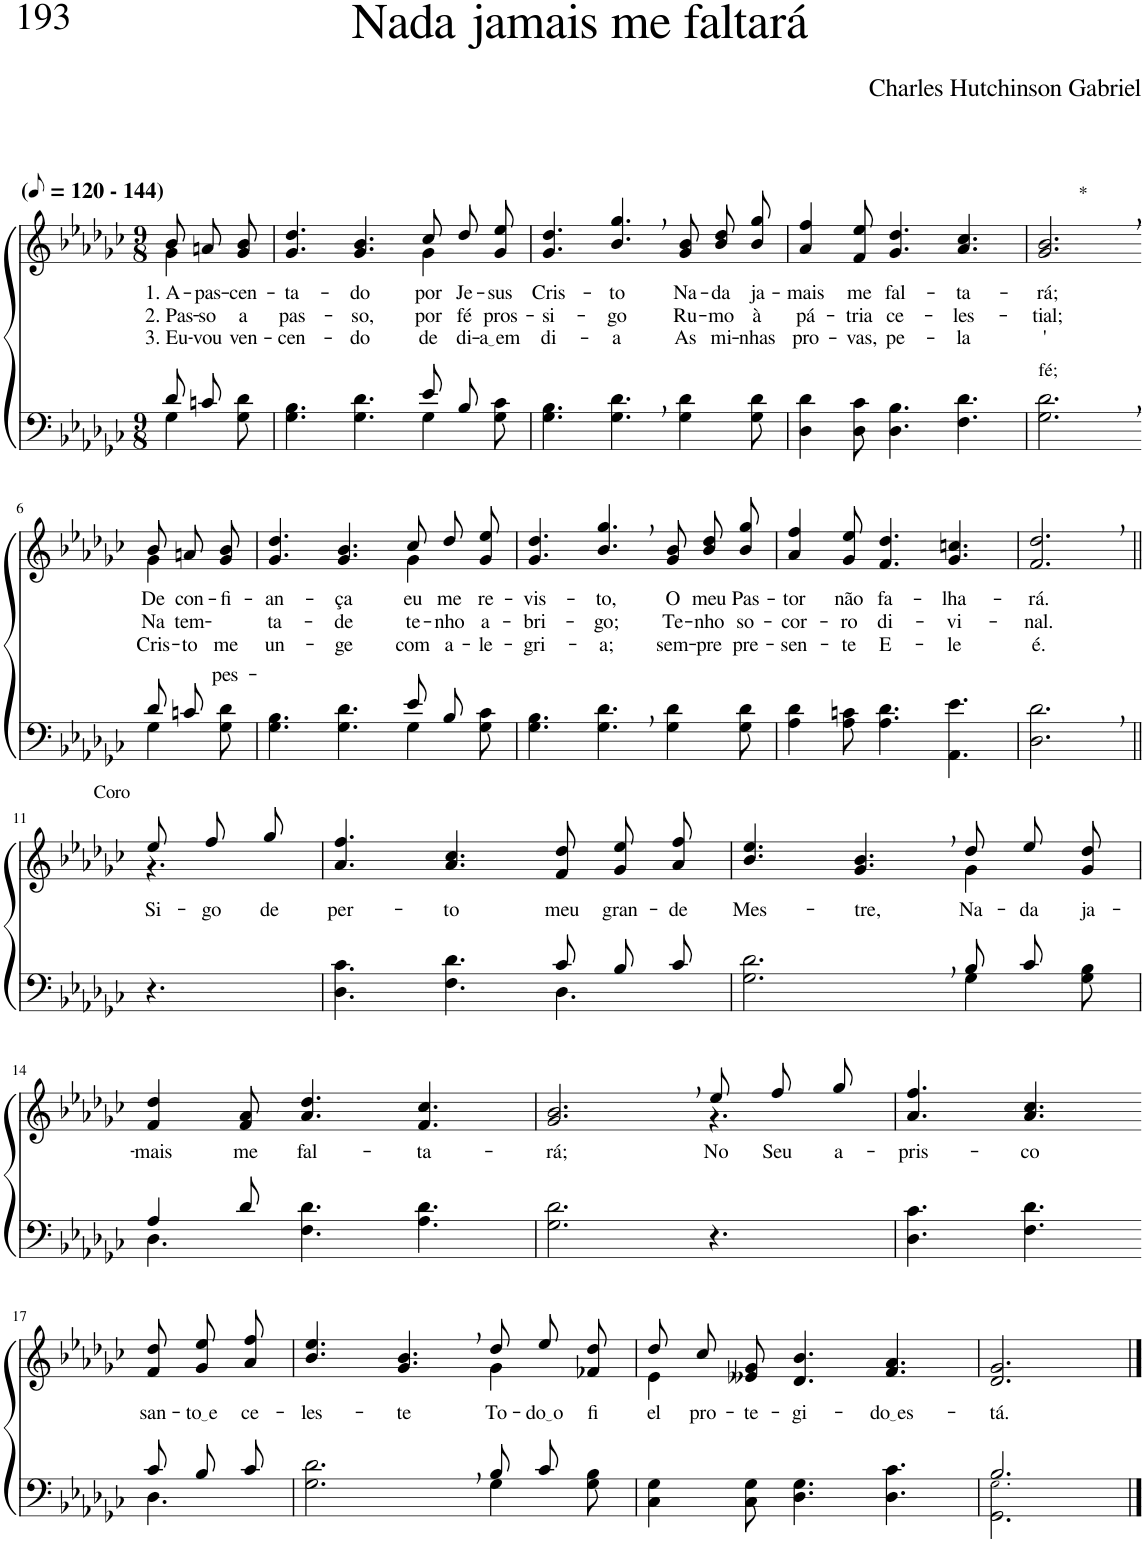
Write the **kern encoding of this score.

**kern	**kern	**text	**text	**text
*part2	*part1	*part1	*part1	*part1
*staff2	*staff1	*staff1	*staff1	*staff1
*I"Parte III e IV	*I"Parte I e II	*	*	*
*clefF4	*clefG2	*	*	*
*Trd2c3	*Trd2c3	*	*	*
*k[b-e-a-d-g-c-]	*k[b-e-a-d-g-c-]	*	*	*
*M9/8	*M9/8	*	*	*
*MM60	*MM60	*	*	*
=1	=1	=1	=1	=1
*^	*^	*	*	*
!	!	!LO:TX:a:B:t=(	!	!	!	!
!	!	!LO:TX:a:B:t=- 144)	!	!	!	!
!	!	!	!	!LO:LY:b	!LO:LY:b	!LO:LY:b
8d-/L	4G-\	8b-\L	4g-\	1. A-	2. Pas-	3. Eu-
!	!	!	!	!LO:LY:b	!LO:LY:b	!LO:LY:b
8cn/J	.	8an\	.	-pas-	-so	-vou
!	!	!	!	!LO:LY:b	!LO:LY:b	!LO:LY:b
8ryy	8G-\ 8d-\	8g-\ 8b-\J	8ryy	-cen-	a	ven-
=2	=2	=2	=2	=2	=2	=2
!	!	!	!	!LO:LY:b	!LO:LY:b	!LO:LY:b
2.ryy	4.G-\ 4.B-\	4.g-/ 4.dd-/	2.ryy	-ta-	pas-	-cen-
!	!	!	!	!LO:LY:b	!LO:LY:b	!LO:LY:b
.	4.G-\ 4.d-\	4.g-/ 4.b-/	.	-do	-so,	-do
!	!	!	!	!LO:LY:b	!LO:LY:b	!LO:LY:b
8e-/L	4G-\	8cc-\L	4g-\	por	por	de
!	!	!	!	!LO:LY:b	!LO:LY:b	!LO:LY:b
8B-/J	.	8dd-\	.	Je-	fé	di-
!	!	!	!	!LO:LY:b	!LO:LY:b	!LO:LY:b
8ryy	8G-\ 8c-\	8g-\ 8ee-\J	8ryy	-sus	pros-	a em
=3	=3	=3	=3	=3	=3	=3
!	!	!	!	!LO:LY:b	!LO:LY:b	!LO:LY:b
*v	*v	*	*	*	*	*
*	*v	*v	*	*	*
4.G-\ 4.B-\	4.g-/ 4.dd-/	Cris-	-si-	di-
!	!	!LO:LY:b	!LO:LY:b	!LO:LY:b
4.G-\, 4.d-\,	4.b-/, 4.gg-/,	-to	-go	-a
!	!	!LO:LY:b	!LO:LY:b	!LO:LY:b
4G-\ 4d-\	8g-\ 8b-\L	Na-	Ru-	As
!	!	!LO:LY:b	!LO:LY:b	!LO:LY:b
.	8b-\ 8dd-\	-da	-mo	mi-
!	!	!LO:LY:b	!LO:LY:b	!LO:LY:b
8G-\ 8d-\	8b-\ 8gg-\J	ja-	à	-nhas
=4	=4	=4	=4	=4
!	!	!LO:LY:b	!LO:LY:b	!LO:LY:b
4D-\ 4d-\	4a-/ 4ff/	-mais	pá-	pro-
!	!	!LO:LY:b	!LO:LY:b	!LO:LY:b
8D-\ 8c-\	8f/ 8ee-/	me	-tria	-vas,
!	!	!LO:LY:b	!LO:LY:b	!LO:LY:b
4.D-\ 4.B-\	4.g-/ 4.dd-/	fal-	ce-	pe-
!	!	!LO:LY:b	!LO:LY:b	!LO:LY:b
4.F\ 4.d-\	4.a-/ 4.cc-/	-ta-	-les-	-la
=5	=5	=5	=5	=5
!	!LO:TX:a:t=*	!	!	!
!LO:TX:a:t=fé;	!	!	!	!
!	!	!LO:LY:b	!LO:LY:b	!LO:LY:b
2.G-\, 2.d-\,	2.g-/, 2.b-/,	-rá;	-tial;	'
!!LO:LB:g=z
=6-	=6-	=6-	=6-	=6-
*^	*^	*	*	*
!	!	!	!	!LO:LY:b	!LO:LY:b	!LO:LY:b
8d-/L	4G-\	8b-\L	4g-\	-De	Na	Cris-
!	!	!	!	!LO:LY:b	!LO:LY:b	!LO:LY:b
8cn/J	.	8an\	.	con-	tem-	-to
!	!	!	!	!LO:LY:b	!LO:LY:b	!LO:LY:b
8ryy	8G-\ 8d-\	8g-\ 8b-\J	8ryy	-fi-	-pes-	me
=7	=7	=7	=7	=7	=7	=7
!	!	!	!	!LO:LY:b	!LO:LY:b	!LO:LY:b
2.ryy	4.G-\ 4.B-\	4.g-/ 4.dd-/	2.ryy	-an-	-ta-	un-
!	!	!	!	!LO:LY:b	!LO:LY:b	!LO:LY:b
.	4.G-\ 4.d-\	4.g-/ 4.b-/	.	-ça	-de	-ge
!	!	!	!	!LO:LY:b	!LO:LY:b	!LO:LY:b
8e-/L	4G-\	8cc-\L	4g-\	eu	te-	com
!	!	!	!	!LO:LY:b	!LO:LY:b	!LO:LY:b
8B-/J	.	8dd-\	.	me	-nho	a-
!	!	!	!	!LO:LY:b	!LO:LY:b	!LO:LY:b
8ryy	8G-\ 8c-\	8g-\ 8ee-\J	8ryy	re-	a-	-le-
=8	=8	=8	=8	=8	=8	=8
!	!	!	!	!LO:LY:b	!LO:LY:b	!LO:LY:b
*v	*v	*	*	*	*	*
*	*v	*v	*	*	*
4.G-\ 4.B-\	4.g-/ 4.dd-/	-vis-	-bri-	-gri-
!	!	!LO:LY:b	!LO:LY:b	!LO:LY:b
4.G-\, 4.d-\,	4.b-/, 4.gg-/,	-to,	-go;	-a;
!	!	!LO:LY:b	!LO:LY:b	!LO:LY:b
4G-\ 4d-\	8g-\ 8b-\L	O	Te-	sem-
!	!	!LO:LY:b	!LO:LY:b	!LO:LY:b
.	8b-\ 8dd-\	meu	-nho	-pre
!	!	!LO:LY:b	!LO:LY:b	!LO:LY:b
8G-\ 8d-\	8b-\ 8gg-\J	Pas-	so-	pre-
=9	=9	=9	=9	=9
!	!	!LO:LY:b	!LO:LY:b	!LO:LY:b
4A-\ 4d-\	4a-/ 4ff/	-tor	-cor-	-sen-
!	!	!LO:LY:b	!LO:LY:b	!LO:LY:b
8A-\ 8cn\	8g-/ 8ee-/	não	-ro	-te
!	!	!LO:LY:b	!LO:LY:b	!LO:LY:b
4.A-\ 4.d-\	4.f/ 4.dd-/	fa-	di-	E-
!	!	!LO:LY:b	!LO:LY:b	!LO:LY:b
4.AA-\ 4.e-\	4.g-/ 4.ccn/	-lha-	-vi-	-le
=10	=10	=10	=10	=10
!	!	!LO:LY:b	!LO:LY:b	!LO:LY:b
2.D-\, 2.d-\,	2.f/, 2.dd-/,	-rá.	-nal.	é.
!!LO:LB:g=z
=11||	=11||	=11||	=11||	=11||
!	!LO:TX:a:t=Coro	!	!	!
!	!	!LO:LY:b	!	!
*	*^	*	*	*
4.r	8ee-/L	4.r	Si-	.	.
!	!	!	!LO:LY:b	!	!
.	8ff/	.	-go	.	.
!	!	!	!LO:LY:b	!	!
.	8gg-/J	.	de	.	.
*	*v	*v	*	*	*
=12	=12	=12	=12	=12
*^	*	*	*	*
!	!	!	!LO:LY:b	!	!
2.ryy	4.D-\ 4.c-\	4.a-/ 4.ff/	per-	.	.
!	!	!	!LO:LY:b	!	!
.	4.F\ 4.d-\	4.a-/ 4.cc-/	-to	.	.
!	!	!	!LO:LY:b	!	!
8c-/L	4.D-\	8f\ 8dd-\L	meu	.	.
!	!	!	!LO:LY:b	!	!
8B-/	.	8g-\ 8ee-\	gran-	.	.
!	!	!	!LO:LY:b	!	!
8c-/J	.	8a-\ 8ff\J	-de	.	.
=13	=13	=13	=13	=13	=13
!	!	!	!LO:LY:b	!	!
*	*	*^	*	*	*
2.ryy	2.G-\ 2.d-\	4.b-/ 4.ee-/	2.ryy	Mes-	.	.
!	!	!	!	!LO:LY:b	!	!
.	.	4.g-/, 4.b-/,	.	-tre,-	.	.
!	!	!	!	!LO:LY:b	!	!
8B-/L	4G-\	8dd-\L	4g-\	Na-	.	.
!	!	!	!	!LO:LY:b	!	!
8c-/J	.	8ee-\	.	-da	.	.
!	!	!	!	!LO:LY:b	!	!
8ryy	8G-\ 8B-\	8g-\ 8dd-\J	8ryy	ja-	.	.
!!LO:LB:g=z
=14	=14	=14	=14	=14	=14	=14
!	!	!	!	!LO:LY:b	!	!
*	*	*v	*v	*	*	*
4A-/	4.D-\	4f/ 4dd-/	-mais	.	.
!	!	!	!LO:LY:b	!	!
8d-/	.	8f/ 8a-/	me	.	.
!	!	!	!LO:LY:b	!	!
4.ryy	4.F\ 4.d-\	4.a-/ 4.dd-/	fal-	.	.
!	!	!	!LO:LY:b	!	!
4ryy	4.A-\ 4.d-\	4.f/ 4.cc-/	-ta-	.	.
8ryy	.	.	.	.	.
*v	*v	*	*	*	*
=15	=15	=15	=15	=15
!	!	!LO:LY:b	!	!
*	*^	*	*	*
2.G-\ 2.d-\	2.g-/, 2.b-/,	2.ryy	-rá;	.	.
!	!	!	!LO:LY:b	!	!
4.r	8ee-/L	4.r	No	.	.
!	!	!	!LO:LY:b	!	!
.	8ff/	.	Seu	.	.
!	!	!	!LO:LY:b	!	!
.	8gg-/J	.	a-	.	.
*	*v	*v	*	*	*
=16	=16	=16	=16	=16
!	!	!LO:LY:b	!	!
4.D-\ 4.c-\	4.a-/ 4.ff/	-pris-	.	.
!	!	!LO:LY:b	!	!
4.F\ 4.d-\	4.a-/ 4.cc-/	-co	.	.
!!LO:LB:g=z
=17-	=17-	=17-	=17-	=17-
*^	*	*	*	*
!	!	!	!LO:LY:b	!	!
8c-/L	4.D-\	8f\ 8dd-\L	san-	.	.
!	!	!	!LO:LY:b	!	!
8B-/	.	8g-\ 8ee-\	to e	.	.
!	!	!	!LO:LY:b	!	!
8c-/J	.	8a-\ 8ff\J	ce-	.	.
=18	=18	=18	=18	=18	=18
!	!	!	!LO:LY:b	!	!
*	*	*^	*	*	*
2.ryy	2.G-\ 2.d-\	4.b-/ 4.ee-/	2.ryy	-les-	.	.
!	!	!	!	!LO:LY:b	!	!
.	.	4.g-/, 4.b-/,	.	-te	.	.
!	!	!	!	!LO:LY:b	!	!
8B-/L	4G-\	8dd-\L	4g-\	To-	.	.
!	!	!	!	!LO:LY:b	!	!
8c-/J	.	8ee-\	.	do o	.	.
!	!	!	!	!LO:LY:b	!	!
8ryy	8G-\ 8B-\	8f-X\ 8dd-\J	8ryy	fi-	.	.
=19	=19	=19	=19	=19	=19	=19
!	!	!	!	!LO:LY:b	!	!
*v	*v	*	*	*	*	*
4C-\ 4G-\	8dd-\L	4e-\	-el	.	.
!	!	!	!LO:LY:b	!	!
.	8cc-\	.	pro-	.	.
!	!	!	!LO:LY:b	!	!
8C-\ 8G-\	8e--X\ 8g-\J	2..ryy	-te-	.	.
!	!	!	!LO:LY:b	!	!
4.D-\ 4.G-\	4.d-/ 4.b-/	.	-gi-	.	.
!	!	!	!LO:LY:b	!	!
4.D-\ 4.c-\	4.f/ 4.a-/	.	do es	.	.
*	*v	*v	*	*	*
=20	=20	=20	=20	=20
*^	*	*	*	*
!	!	!	!LO:LY:b	!	!
2.B-/	2.GG-\ 2.G-!\	2.d-/ 2.g-/	-tá.	.	.
*v	*v	*	*	*	*
==	==	==	==	==
*-	*-	*-	*-	*-
